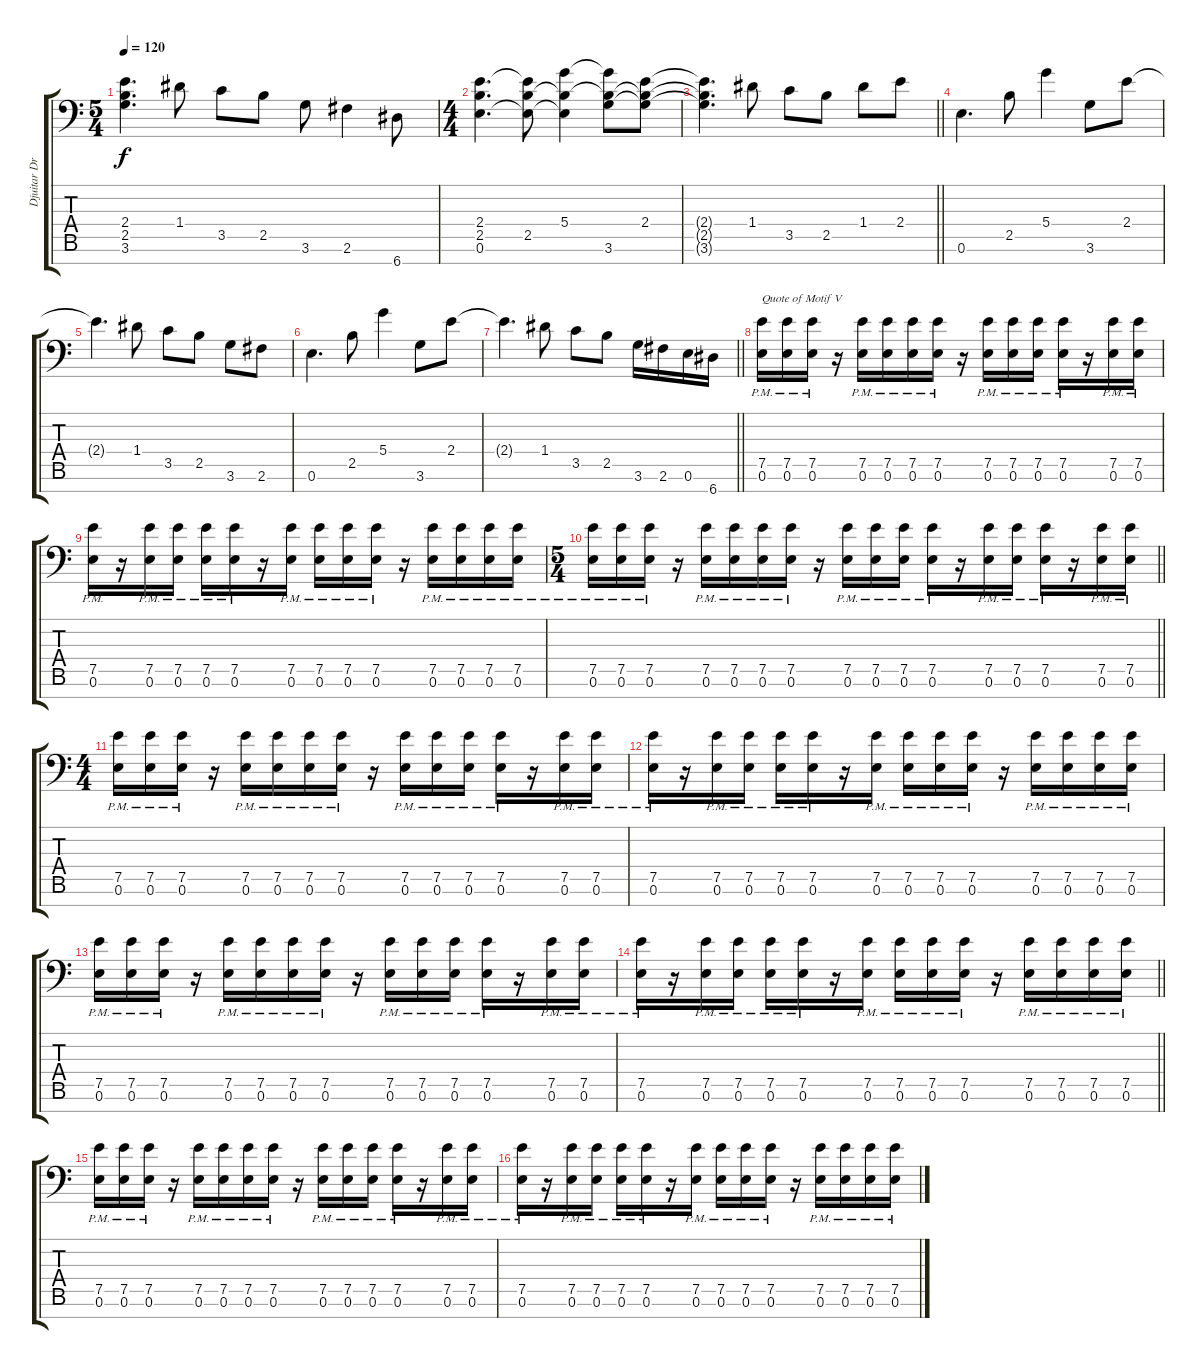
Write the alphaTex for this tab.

\track ("Djuitar Dropped A" "Djuitar Dr") {instrument distortionguitar}
\staff {score tabs}
\tuning (E4 B3 G3 D3 A2 E2 A1) {hide}
\ts (5 4)
\tempo 120
\clef f4
\ks c
(2.4{t} 2.5{t} 3.6{t}).4{d dy f} 1.4.8 3.5.8 2.5.8 3.6.8 2.6.4 6.7.8 |
\ts (4 4)
(2.4 2.5 0.6).4{d} (2.4{t} 2.5 0.6{t}).8 (5.4 2.5{t} 0.6{t}).4 (5.4{t} 2.5{t} 3.6).8 (2.4 2.5{t} 3.6{t}).8 |
\barLineRight lightlight
(2.4{t} 2.5{t} 3.6{t}).4{d} 1.4.8 3.5.8 2.5.8 1.4.8 2.4.8 |
0.6.4{d} 2.5.8 5.4.4 3.6.8 2.4.8 |
2.4{t}.4{d} 1.4.8 3.5.8 2.5.8 3.6.8 2.6.8 |
0.6.4{d} 2.5.8 5.4.4 3.6.8 2.4.8 |
\barLineRight lightlight
2.4{t}.4{d} 1.4.8 3.5.8 2.5.8 3.6.16 2.6.16 0.6.16 6.7.16 |
(7.5{pm} 0.6{pm}).16{txt "Quote of Motif V"} (7.5{pm} 0.6{pm}).16 (7.5{pm} 0.6{pm}).16 r.16 (7.5{pm} 0.6{pm}).16 (7.5{pm} 0.6{pm}).16 (7.5{pm} 0.6{pm}).16 (7.5{pm} 0.6{pm}).16 r.16 (7.5{pm} 0.6{pm}).16 (7.5{pm} 0.6{pm}).16 (7.5{pm} 0.6{pm}).16 (7.5{pm} 0.6{pm}).16 r.16 (7.5{pm} 0.6{pm}).16 (7.5{pm} 0.6{pm}).16 |
(7.5{pm} 0.6{pm}).16 r.16 (7.5{pm} 0.6{pm}).16 (7.5{pm} 0.6{pm}).16 (7.5{pm} 0.6{pm}).16 (7.5{pm} 0.6{pm}).16 r.16 (7.5{pm} 0.6{pm}).16 (7.5{pm} 0.6{pm}).16 (7.5{pm} 0.6{pm}).16 (7.5{pm} 0.6{pm}).16 r.16 (7.5{pm} 0.6{pm}).16 (7.5{pm} 0.6{pm}).16 (7.5{pm} 0.6{pm}).16 (7.5{pm} 0.6{pm}).16 |
\ts (5 4)
\barLineRight lightlight
(7.5{pm} 0.6{pm}).16 (7.5{pm} 0.6{pm}).16 (7.5{pm} 0.6{pm}).16 r.16 (7.5{pm} 0.6{pm}).16 (7.5{pm} 0.6{pm}).16 (7.5{pm} 0.6{pm}).16 (7.5{pm} 0.6{pm}).16 r.16 (7.5{pm} 0.6{pm}).16 (7.5{pm} 0.6{pm}).16 (7.5{pm} 0.6{pm}).16 (7.5{pm} 0.6{pm}).16 r.16 (7.5{pm} 0.6{pm}).16 (7.5{pm} 0.6{pm}).16 (7.5{pm} 0.6{pm}).16 r.16 (7.5{pm} 0.6{pm}).16 (7.5{pm} 0.6{pm}).16 |
\ts (4 4)
\section ("" "")
(7.5{pm} 0.6{pm}).16 (7.5{pm} 0.6{pm}).16 (7.5{pm} 0.6{pm}).16 r.16 (7.5{pm} 0.6{pm}).16 (7.5{pm} 0.6{pm}).16 (7.5{pm} 0.6{pm}).16 (7.5{pm} 0.6{pm}).16 r.16 (7.5{pm} 0.6{pm}).16 (7.5{pm} 0.6{pm}).16 (7.5{pm} 0.6{pm}).16 (7.5{pm} 0.6{pm}).16 r.16 (7.5{pm} 0.6{pm}).16 (7.5{pm} 0.6{pm}).16 |
(7.5{pm} 0.6{pm}).16 r.16 (7.5{pm} 0.6{pm}).16 (7.5{pm} 0.6{pm}).16 (7.5{pm} 0.6{pm}).16 (7.5{pm} 0.6{pm}).16 r.16 (7.5{pm} 0.6{pm}).16 (7.5{pm} 0.6{pm}).16 (7.5{pm} 0.6{pm}).16 (7.5{pm} 0.6{pm}).16 r.16 (7.5{pm} 0.6{pm}).16 (7.5{pm} 0.6{pm}).16 (7.5{pm} 0.6{pm}).16 (7.5{pm} 0.6{pm}).16 |
(7.5{pm} 0.6{pm}).16 (7.5{pm} 0.6{pm}).16 (7.5{pm} 0.6{pm}).16 r.16 (7.5{pm} 0.6{pm}).16 (7.5{pm} 0.6{pm}).16 (7.5{pm} 0.6{pm}).16 (7.5{pm} 0.6{pm}).16 r.16 (7.5{pm} 0.6{pm}).16 (7.5{pm} 0.6{pm}).16 (7.5{pm} 0.6{pm}).16 (7.5{pm} 0.6{pm}).16 r.16 (7.5{pm} 0.6{pm}).16 (7.5{pm} 0.6{pm}).16 |
\barLineRight lightlight
(7.5{pm} 0.6{pm}).16 r.16 (7.5{pm} 0.6{pm}).16 (7.5{pm} 0.6{pm}).16 (7.5{pm} 0.6{pm}).16 (7.5{pm} 0.6{pm}).16 r.16 (7.5{pm} 0.6{pm}).16 (7.5{pm} 0.6{pm}).16 (7.5{pm} 0.6{pm}).16 (7.5{pm} 0.6{pm}).16 r.16 (7.5{pm} 0.6{pm}).16 (7.5{pm} 0.6{pm}).16 (7.5{pm} 0.6{pm}).16 (7.5{pm} 0.6{pm}).16 |
(7.5{pm} 0.6{pm}).16 (7.5{pm} 0.6{pm}).16 (7.5{pm} 0.6{pm}).16 r.16 (7.5{pm} 0.6{pm}).16 (7.5{pm} 0.6{pm}).16 (7.5{pm} 0.6{pm}).16 (7.5{pm} 0.6{pm}).16 r.16 (7.5{pm} 0.6{pm}).16 (7.5{pm} 0.6{pm}).16 (7.5{pm} 0.6{pm}).16 (7.5{pm} 0.6{pm}).16 r.16 (7.5{pm} 0.6{pm}).16 (7.5{pm} 0.6{pm}).16 |
(7.5{pm} 0.6{pm}).16 r.16 (7.5{pm} 0.6{pm}).16 (7.5{pm} 0.6{pm}).16 (7.5{pm} 0.6{pm}).16 (7.5{pm} 0.6{pm}).16 r.16 (7.5{pm} 0.6{pm}).16 (7.5{pm} 0.6{pm}).16 (7.5{pm} 0.6{pm}).16 (7.5{pm} 0.6{pm}).16 r.16 (7.5{pm} 0.6{pm}).16 (7.5{pm} 0.6{pm}).16 (7.5{pm} 0.6{pm}).16 (7.5{pm} 0.6{pm}).16
